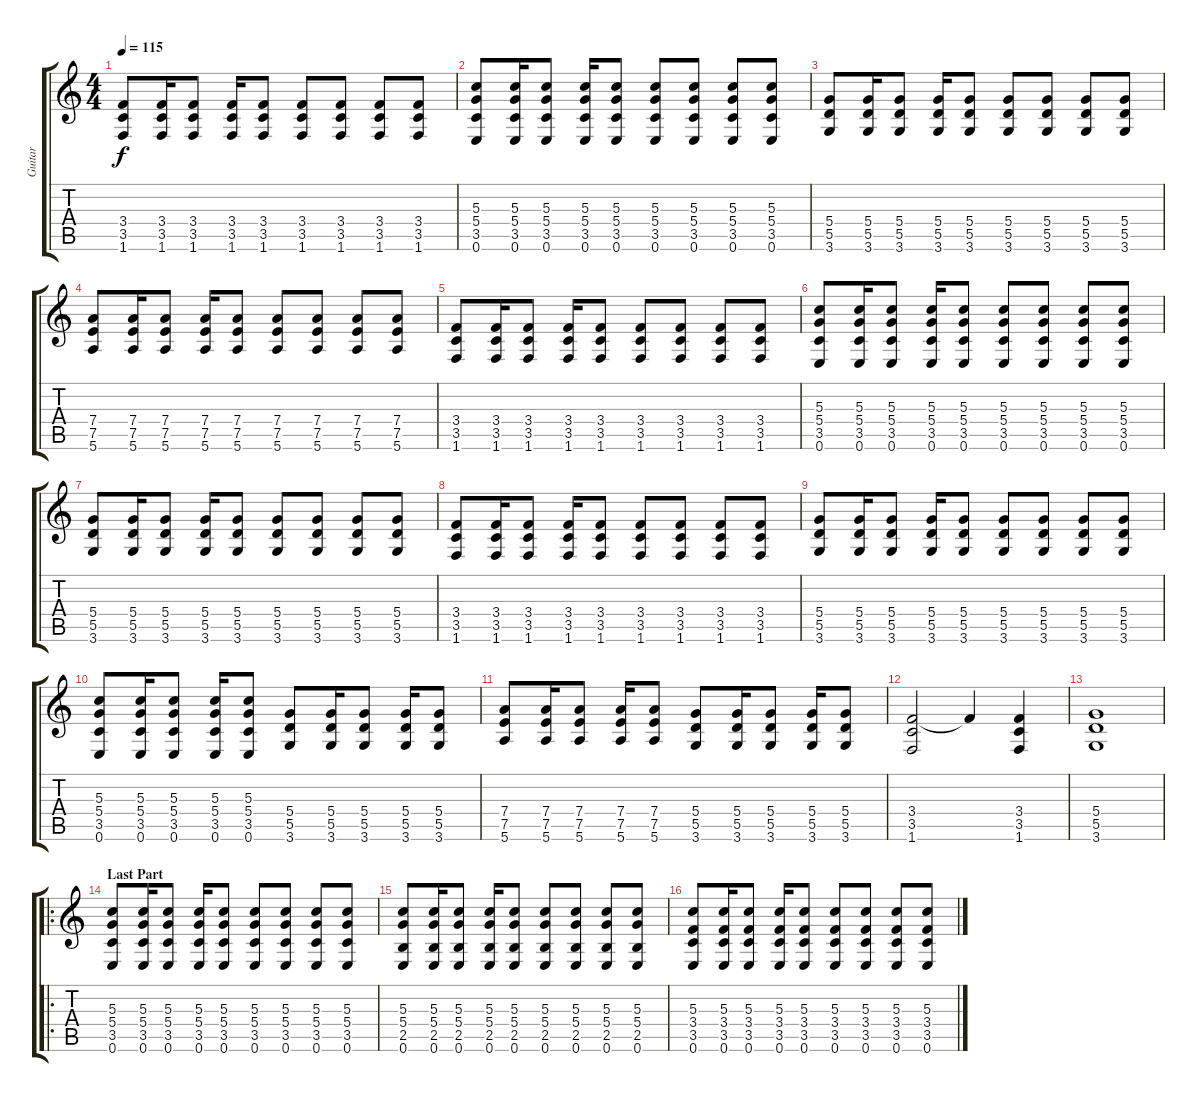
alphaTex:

\track ("Guitar" "Guitar") {instrument acousticguitarsteel}
\staff {score tabs}
\tuning (E4 B3 G3 D3 A2 E2) {hide}
\ts (4 4)
\tempo 115
\clef g2
\ks c
(3.4 3.5 1.6).8{dy f} (3.4 3.5 1.6).16 (3.4 3.5 1.6).8 (3.4 3.5 1.6).16 (3.4 3.5 1.6).8 (3.4 3.5 1.6).8 (3.4 3.5 1.6).8 (3.4 3.5 1.6).8 (3.4 3.5 1.6).8 |
(5.3 5.4 3.5 0.6).8 (5.3 5.4 3.5 0.6).16 (5.3 5.4 3.5 0.6).8 (5.3 5.4 3.5 0.6).16 (5.3 5.4 3.5 0.6).8 (5.3 5.4 3.5 0.6).8 (5.3 5.4 3.5 0.6).8 (5.3 5.4 3.5 0.6).8 (5.3 5.4 3.5 0.6).8 |
(5.4 5.5 3.6).8 (5.4 5.5 3.6).16 (5.4 5.5 3.6).8 (5.4 5.5 3.6).16 (5.4 5.5 3.6).8 (5.4 5.5 3.6).8 (5.4 5.5 3.6).8 (5.4 5.5 3.6).8 (5.4 5.5 3.6).8 |
(7.4 7.5 5.6).8 (7.4 7.5 5.6).16 (7.4 7.5 5.6).8 (7.4 7.5 5.6).16 (7.4 7.5 5.6).8 (7.4 7.5 5.6).8 (7.4 7.5 5.6).8 (7.4 7.5 5.6).8 (7.4 7.5 5.6).8 |
(3.4 3.5 1.6).8 (3.4 3.5 1.6).16 (3.4 3.5 1.6).8 (3.4 3.5 1.6).16 (3.4 3.5 1.6).8 (3.4 3.5 1.6).8 (3.4 3.5 1.6).8 (3.4 3.5 1.6).8 (3.4 3.5 1.6).8 |
(5.3 5.4 3.5 0.6).8 (5.3 5.4 3.5 0.6).16 (5.3 5.4 3.5 0.6).8 (5.3 5.4 3.5 0.6).16 (5.3 5.4 3.5 0.6).8 (5.3 5.4 3.5 0.6).8 (5.3 5.4 3.5 0.6).8 (5.3 5.4 3.5 0.6).8 (5.3 5.4 3.5 0.6).8 |
(5.4 5.5 3.6).8 (5.4 5.5 3.6).16 (5.4 5.5 3.6).8 (5.4 5.5 3.6).16 (5.4 5.5 3.6).8 (5.4 5.5 3.6).8 (5.4 5.5 3.6).8 (5.4 5.5 3.6).8 (5.4 5.5 3.6).8 |
(3.4 3.5 1.6).8 (3.4 3.5 1.6).16 (3.4 3.5 1.6).8 (3.4 3.5 1.6).16 (3.4 3.5 1.6).8 (3.4 3.5 1.6).8 (3.4 3.5 1.6).8 (3.4 3.5 1.6).8 (3.4 3.5 1.6).8 |
(5.4 5.5 3.6).8 (5.4 5.5 3.6).16 (5.4 5.5 3.6).8 (5.4 5.5 3.6).16 (5.4 5.5 3.6).8 (5.4 5.5 3.6).8 (5.4 5.5 3.6).8 (5.4 5.5 3.6).8 (5.4 5.5 3.6).8 |
(5.3 5.4 3.5 0.6).8 (5.3 5.4 3.5 0.6).16 (5.3 5.4 3.5 0.6).8 (5.3 5.4 3.5 0.6).16 (5.3 5.4 3.5 0.6).8 (5.4 5.5 3.6).8 (5.4 5.5 3.6).16 (5.4 5.5 3.6).8 (5.4 5.5 3.6).16 (5.4 5.5 3.6).8 |
(7.4 7.5 5.6).8 (7.4 7.5 5.6).16 (7.4 7.5 5.6).8 (7.4 7.5 5.6).16 (7.4 7.5 5.6).8 (5.4 5.5 3.6).8 (5.4 5.5 3.6).16 (5.4 5.5 3.6).8 (5.4 5.5 3.6).16 (5.4 5.5 3.6).8 |
(3.4 3.5 1.6).2 3.4{t}.4 (3.4 3.5 1.6).4 |
(5.4 5.5 3.6).1 |
\ro
\section ("" "Last Part")
(5.3 5.4 3.5 0.6).8 (5.3 5.4 3.5 0.6).16 (5.3 5.4 3.5 0.6).8 (5.3 5.4 3.5 0.6).16 (5.3 5.4 3.5 0.6).8 (5.3 5.4 3.5 0.6).8 (5.3 5.4 3.5 0.6).8 (5.3 5.4 3.5 0.6).8 (5.3 5.4 3.5 0.6).8 |
(5.3 5.4 2.5 0.6).8 (5.3 5.4 2.5 0.6).16 (5.3 5.4 2.5 0.6).8 (5.3 5.4 2.5 0.6).16 (5.3 5.4 2.5 0.6).8 (5.3 5.4 2.5 0.6).8 (5.3 5.4 2.5 0.6).8 (5.3 5.4 2.5 0.6).8 (5.3 5.4 2.5 0.6).8 |
(5.3 3.4 3.5 0.6).8 (5.3 3.4 3.5 0.6).16 (5.3 3.4 3.5 0.6).8 (5.3 3.4 3.5 0.6).16 (5.3 3.4 3.5 0.6).8 (5.3 3.4 3.5 0.6).8 (5.3 3.4 3.5 0.6).8 (5.3 3.4 3.5 0.6).8 (5.3 3.4 3.5 0.6).8
